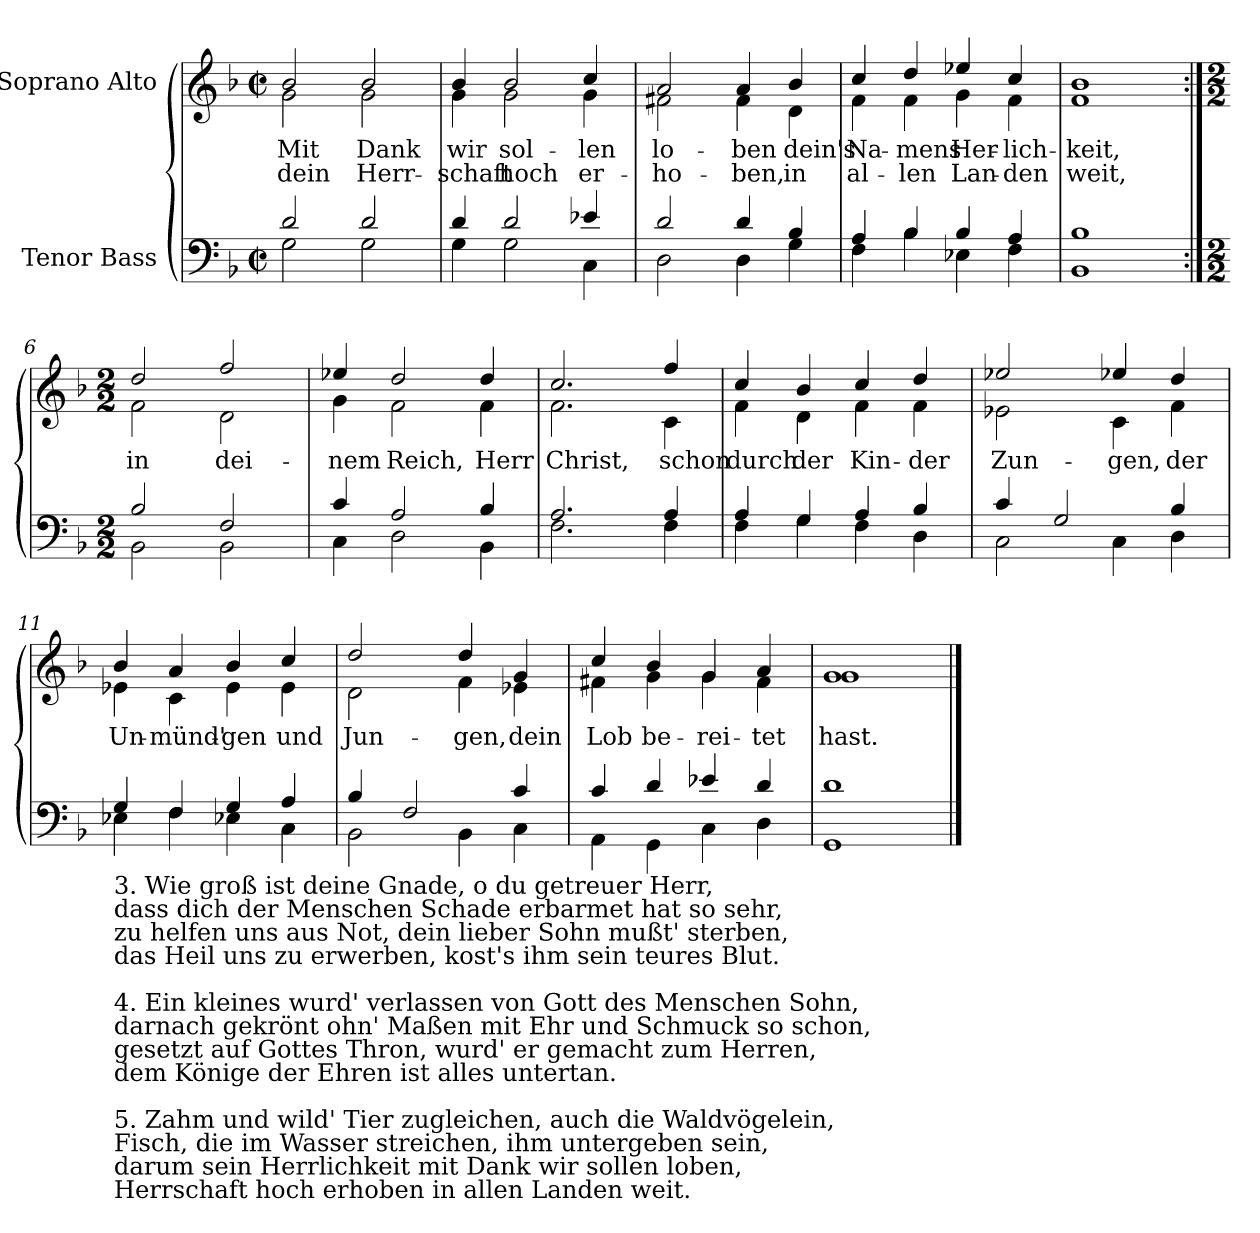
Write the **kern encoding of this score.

**kern	**kern	**text	**text
*part2	*part1	*part1	*part1
*staff2	*staff1	*staff1	*staff1
*I"Tenor Bass	*I"Soprano Alto	*	*
*clefF4	*clefG2	*	*
*k[b-]	*k[b-]	*	*
*F:	*F:	*	*
*M2/2	*M2/2	*	*
*met(c|)	*met(c|)	*	*
=1	=1	=1	=1
*^	*	*	*
!	!	!LO:TX:a:cj:t=Cornelius Becker\n(1561-1604)	!	!
!	!	!LO:TX:a:cj:t=Heinrich Schütz\n(1585-1672)	!	!
!	!	!LO:TX:a:cj:t=Psalm 8, SWV 104	!	!
!	!	!	!LO:LY:b	!LO:LY:b
*	*	*^	*	*
2d/	2G\	2b-/	2g\	Mit	dein
!	!	!	!	!LO:LY:b	!LO:LY:b
2d/	2G\	2b-/	2g\	Dank	Herr-
=2	=2	=2	=2	=2	=2
!	!	!	!	!LO:LY:b	!LO:LY:b
4d/	4G\	4b-/	4g\	-wir	schaft
!	!	!	!	!LO:LY:b	!LO:LY:b
2d/	2G\	2b-/	2g\	sol-	-hoch
!	!	!	!	!LO:LY:b	!LO:LY:b
4e-X/	4C\	4cc/	4g\	len	er-
=3	=3	=3	=3	=3	=3
!	!	!	!	!LO:LY:b	!LO:LY:b
2d/	2D\	2a/	2f#X\	-lo-	-ho-
!	!	!	!	!LO:LY:b	!LO:LY:b
4d/	4D\	4a/	4f#\	-ben	ben,
!	!	!	!	!LO:LY:b	!LO:LY:b
4B-/	4G\	4b-/	4d\	dein's	in
=4	=4	=4	=4	=4	=4
!	!	!	!	!LO:LY:b	!LO:LY:b
4A/	4F\	4cc/	4f\	Na-	-al-
!	!	!	!	!LO:LY:b	!LO:LY:b
4B-/	4B-\	4dd/	4f\	-mens	len
!	!	!	!	!LO:LY:b	!LO:LY:b
4B-/	4E-X\	4ee-X/	4g\	Her-	-Lan-
!	!	!	!	!LO:LY:b	!LO:LY:b
4A/	4F\	4cc/	4f\	-lich-	-den
=5	=5	=5	=5	=5	=5
!	!	!	!	!LO:LY:b	!LO:LY:b
1B-/	1BB-\	1b-/	1f\	keit,	weit,
!!LO:LB:g=z	!!
=6:|!	=6:|!	=6:|!	=6:|!	=6:|!	=6:|!
*M2/2	*	*M2/2	*	*	*
!	!	!	!	!LO:LY:b	!
2B-/	2BB-\	2dd/	2f\	in	.
!	!	!	!	!LO:LY:b	!
2F/	2BB-\	2ff/	2d\	dei-	.
=7	=7	=7	=7	=7	=7
!	!	!	!	!LO:LY:b	!
4c/	4C\	4ee-X/	4g\	-nem	.
!	!	!	!	!LO:LY:b	!
2A/	2D\	2dd/	2f\	Reich,	.
!	!	!	!	!LO:LY:b	!
4B-/	4BB-\	4dd/	4f\	Herr	.
=8	=8	=8	=8	=8	=8
!	!	!	!	!LO:LY:b	!
2.A/	2.F\	2.cc/	2.f\	Christ,	.
!	!	!	!	!LO:LY:b	!
4A/	4F\	4ff/	4c\	schon	.
=9	=9	=9	=9	=9	=9
!	!	!	!	!LO:LY:b	!
4A/	4F\	4cc/	4f\	durch	.
!	!	!	!	!LO:LY:b	!
4G/	4G\	4b-/	4d\	der	.
!	!	!	!	!LO:LY:b	!
4A/	4F\	4cc/	4f\	Kin-	.
!	!	!	!	!LO:LY:b	!
4B-/	4D\	4dd/	4f\	-der	.
=10	=10	=10	=10	=10	=10
!	!	!	!	!LO:LY:b	!
4c/	2C\	2ee-X/	2e-X\	Zun-	.
2G/	.	.	.	.	.
!	!	!	!	!LO:LY:b	!
.	4C\	4ee-X/	4c\	-gen,	.
!	!	!	!	!LO:LY:b	!
4B-/	4D\	4dd/	4f\	der	.
!!LO:LB:g=z	!!
=11	=11	=11	=11	=11	=11
!LO:TX:b:t=3. Wie groß ist deine Gnade, o du getreuer Herr,\ndass dich der Menschen Schade erbarmet hat so sehr,\nzu helfen uns aus Not, dein lieber Sohn mußt' sterben,\ndas Heil uns zu erwerben, kost's ihm sein teures Blut.\n\n4. Ein kleines wurd' verlassen von Gott des Menschen Sohn,\ndarnach gekrönt ohn' Maßen mit Ehr und Schmuck so schon,\ngesetzt auf Gottes Thron, wurd' er gemacht zum Herren,\ndem Könige der Ehren ist alles untertan.\n\n5. Zahm und wild' Tier zugleichen, auch die Waldvögelein,\nFisch, die im Wasser streichen, ihm untergeben sein,\ndarum sein Herrlichkeit mit Dank wir sollen loben,\nHerrschaft hoch erhoben in allen Landen weit.	!	!	!	!	!
!	!	!	!	!LO:LY:b	!
4G/	4E-X\	4b-/	4e-X\	Un-	.
!	!	!	!	!LO:LY:b	!
4F/	4F\	4a/	4c\	-münd'-	.
!	!	!	!	!LO:LY:b	!
4G/	4E-X\	4b-/	4e-\	-gen	.
!	!	!	!	!LO:LY:b	!
4A/	4C\	4cc/	4e-\	und	.
=12	=12	=12	=12	=12	=12
!	!	!	!	!LO:LY:b	!
4B-/	2BB-\	2dd/	2d\	Jun-	.
2F/	.	.	.	.	.
!	!	!	!	!LO:LY:b	!
.	4BB-\	4dd/	4f\	-gen,	.
!	!	!	!	!LO:LY:b	!
4c/	4C\	4g/	4e-X\	dein	.
=13	=13	=13	=13	=13	=13
!	!	!	!	!LO:LY:b	!
4c/	4AA\	4cc/	4f#X\	Lob	.
!	!	!	!	!LO:LY:b	!
4d/	4GG\	4b-/	4g\	be-	.
!	!	!	!	!LO:LY:b	!
4e-X/	4C\	4g/	4g\	-rei-	.
!	!	!	!	!LO:LY:b	!
4d/	4D\	4a/	4f#\	-tet	.
=14	=14	=14	=14	=14	=14
!	!	!	!	!LO:LY:b	!
1d/	1GG\	1g/	1g\	hast.	.
*v	*v	*	*	*	*
*	*v	*v	*	*
==	==	==	==
*-	*-	*-	*-
